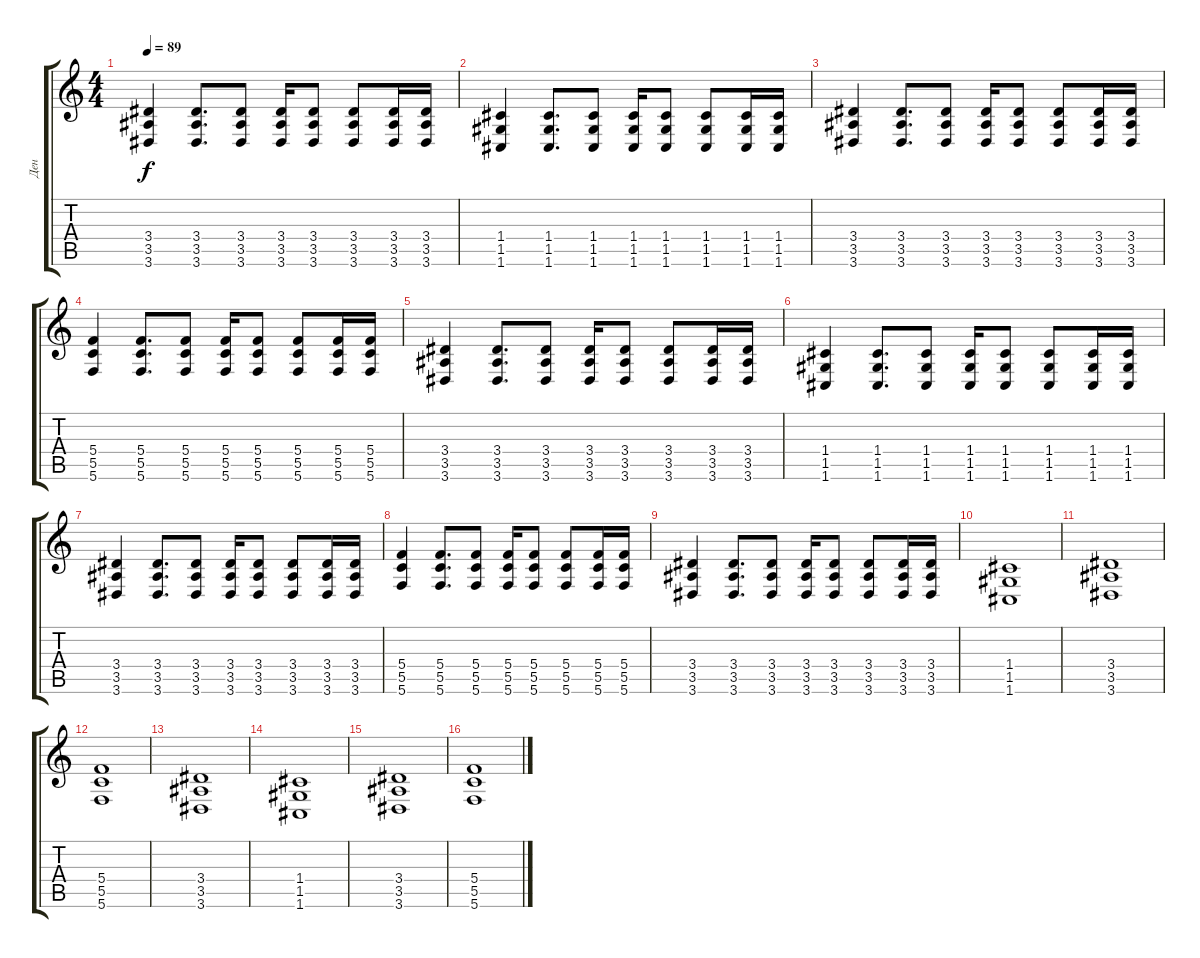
\track ("Ден" "Ден") {instrument overdrivenguitar}
\staff {score tabs}
\tuning (D4 A3 F3 C3 G2 C2) {hide}
\ts (4 4)
\tempo 89
\clef g2
\ks c
(3.4 3.5 3.6).4{dy f} (3.4 3.5 3.6).8{d} (3.4 3.5 3.6).8 (3.4 3.5 3.6).16 (3.4 3.5 3.6).8 (3.4 3.5 3.6).8 (3.4 3.5 3.6).16 (3.4 3.5 3.6).16 |
(1.4 1.5 1.6).4 (1.4 1.5 1.6).8{d} (1.4 1.5 1.6).8 (1.4 1.5 1.6).16 (1.4 1.5 1.6).8 (1.4 1.5 1.6).8 (1.4 1.5 1.6).16 (1.4 1.5 1.6).16 |
(3.4 3.5 3.6).4 (3.4 3.5 3.6).8{d} (3.4 3.5 3.6).8 (3.4 3.5 3.6).16 (3.4 3.5 3.6).8 (3.4 3.5 3.6).8 (3.4 3.5 3.6).16 (3.4 3.5 3.6).16 |
(5.4 5.5 5.6).4 (5.4 5.5 5.6).8{d} (5.4 5.5 5.6).8 (5.4 5.5 5.6).16 (5.4 5.5 5.6).8 (5.4 5.5 5.6).8 (5.4 5.5 5.6).16 (5.4 5.5 5.6).16 |
(3.4 3.5 3.6).4 (3.4 3.5 3.6).8{d} (3.4 3.5 3.6).8 (3.4 3.5 3.6).16 (3.4 3.5 3.6).8 (3.4 3.5 3.6).8 (3.4 3.5 3.6).16 (3.4 3.5 3.6).16 |
(1.4 1.5 1.6).4 (1.4 1.5 1.6).8{d} (1.4 1.5 1.6).8 (1.4 1.5 1.6).16 (1.4 1.5 1.6).8 (1.4 1.5 1.6).8 (1.4 1.5 1.6).16 (1.4 1.5 1.6).16 |
(3.4 3.5 3.6).4 (3.4 3.5 3.6).8{d} (3.4 3.5 3.6).8 (3.4 3.5 3.6).16 (3.4 3.5 3.6).8 (3.4 3.5 3.6).8 (3.4 3.5 3.6).16 (3.4 3.5 3.6).16 |
(5.4 5.5 5.6).4 (5.4 5.5 5.6).8{d} (5.4 5.5 5.6).8 (5.4 5.5 5.6).16 (5.4 5.5 5.6).8 (5.4 5.5 5.6).8 (5.4 5.5 5.6).16 (5.4 5.5 5.6).16 |
(3.4 3.5 3.6).4 (3.4 3.5 3.6).8{d} (3.4 3.5 3.6).8 (3.4 3.5 3.6).16 (3.4 3.5 3.6).8 (3.4 3.5 3.6).8 (3.4 3.5 3.6).16 (3.4 3.5 3.6).16 |
(1.4 1.5 1.6).1 |
(3.4 3.5 3.6).1 |
(5.4 5.5 5.6).1 |
(3.4 3.5 3.6).1 |
(1.4 1.5 1.6).1 |
(3.4 3.5 3.6).1 |
(5.4 5.5 5.6).1
